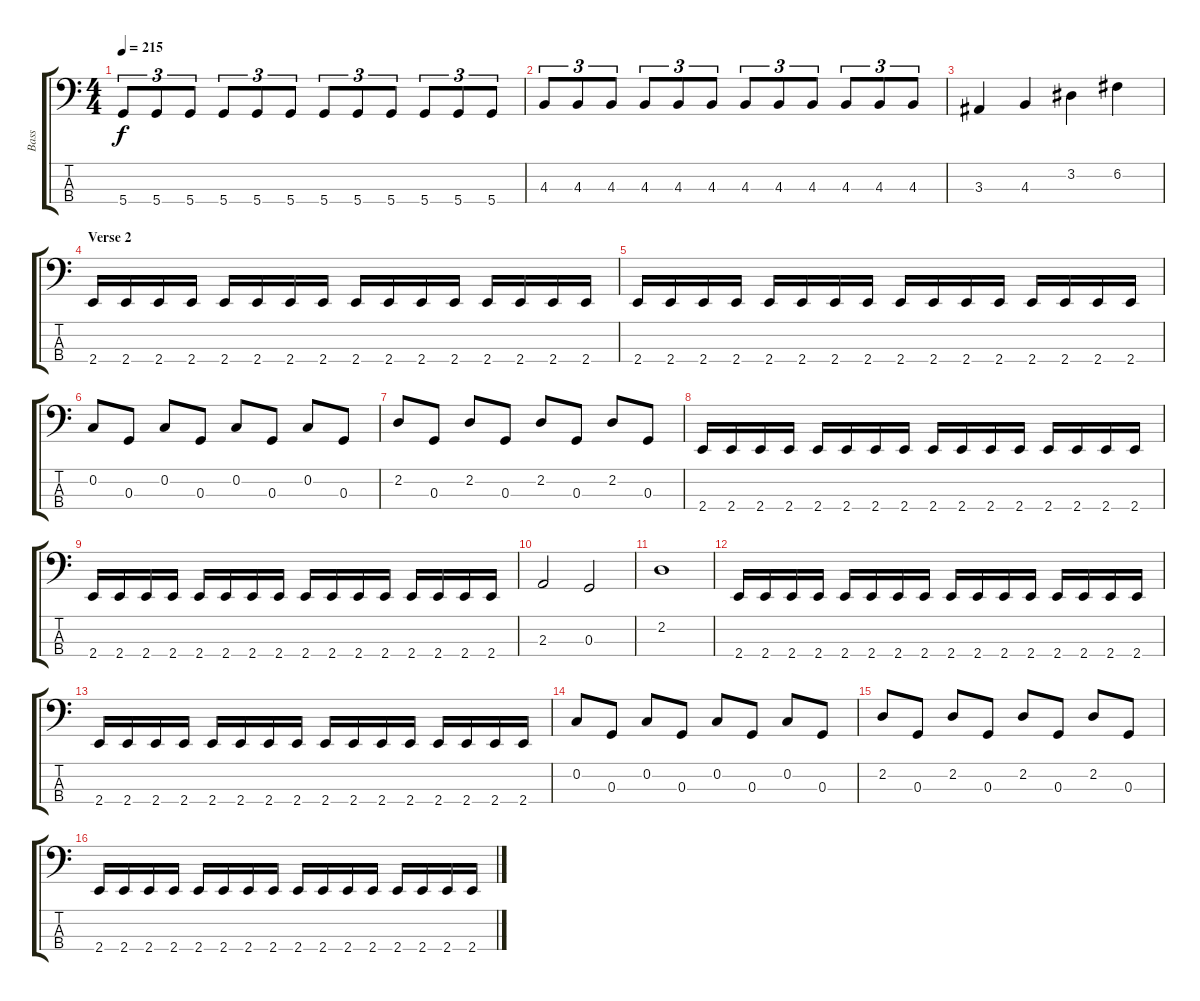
\track ("Bass" "Bass") {instrument electricbassfinger}
\staff {score tabs}
\tuning (F2 C2 G1 D1) {hide}
\ts (4 4)
\tempo 215
\clef f4
\ks c
5.4.8{tu (3 2) dy f} 5.4.8{tu (3 2)} 5.4.8{tu (3 2)} 5.4.8{tu (3 2)} 5.4.8{tu (3 2)} 5.4.8{tu (3 2)} 5.4.8{tu (3 2)} 5.4.8{tu (3 2)} 5.4.8{tu (3 2)} 5.4.8{tu (3 2)} 5.4.8{tu (3 2)} 5.4.8{tu (3 2)} |
4.3.8{tu (3 2)} 4.3.8{tu (3 2)} 4.3.8{tu (3 2)} 4.3.8{tu (3 2)} 4.3.8{tu (3 2)} 4.3.8{tu (3 2)} 4.3.8{tu (3 2)} 4.3.8{tu (3 2)} 4.3.8{tu (3 2)} 4.3.8{tu (3 2)} 4.3.8{tu (3 2)} 4.3.8{tu (3 2)} |
3.3.4 4.3.4 3.2.4 6.2.4 |
\section ("" "Verse 2")
2.4.16 2.4.16 2.4.16 2.4.16 2.4.16 2.4.16 2.4.16 2.4.16 2.4.16 2.4.16 2.4.16 2.4.16 2.4.16 2.4.16 2.4.16 2.4.16 |
2.4.16 2.4.16 2.4.16 2.4.16 2.4.16 2.4.16 2.4.16 2.4.16 2.4.16 2.4.16 2.4.16 2.4.16 2.4.16 2.4.16 2.4.16 2.4.16 |
0.2.8 0.3.8 0.2.8 0.3.8 0.2.8 0.3.8 0.2.8 0.3.8 |
2.2.8 0.3.8 2.2.8 0.3.8 2.2.8 0.3.8 2.2.8 0.3.8 |
2.4.16 2.4.16 2.4.16 2.4.16 2.4.16 2.4.16 2.4.16 2.4.16 2.4.16 2.4.16 2.4.16 2.4.16 2.4.16 2.4.16 2.4.16 2.4.16 |
2.4.16 2.4.16 2.4.16 2.4.16 2.4.16 2.4.16 2.4.16 2.4.16 2.4.16 2.4.16 2.4.16 2.4.16 2.4.16 2.4.16 2.4.16 2.4.16 |
2.3.2 0.3.2 |
2.2.1 |
2.4.16 2.4.16 2.4.16 2.4.16 2.4.16 2.4.16 2.4.16 2.4.16 2.4.16 2.4.16 2.4.16 2.4.16 2.4.16 2.4.16 2.4.16 2.4.16 |
2.4.16 2.4.16 2.4.16 2.4.16 2.4.16 2.4.16 2.4.16 2.4.16 2.4.16 2.4.16 2.4.16 2.4.16 2.4.16 2.4.16 2.4.16 2.4.16 |
0.2.8 0.3.8 0.2.8 0.3.8 0.2.8 0.3.8 0.2.8 0.3.8 |
2.2.8 0.3.8 2.2.8 0.3.8 2.2.8 0.3.8 2.2.8 0.3.8 |
2.4.16 2.4.16 2.4.16 2.4.16 2.4.16 2.4.16 2.4.16 2.4.16 2.4.16 2.4.16 2.4.16 2.4.16 2.4.16 2.4.16 2.4.16 2.4.16
